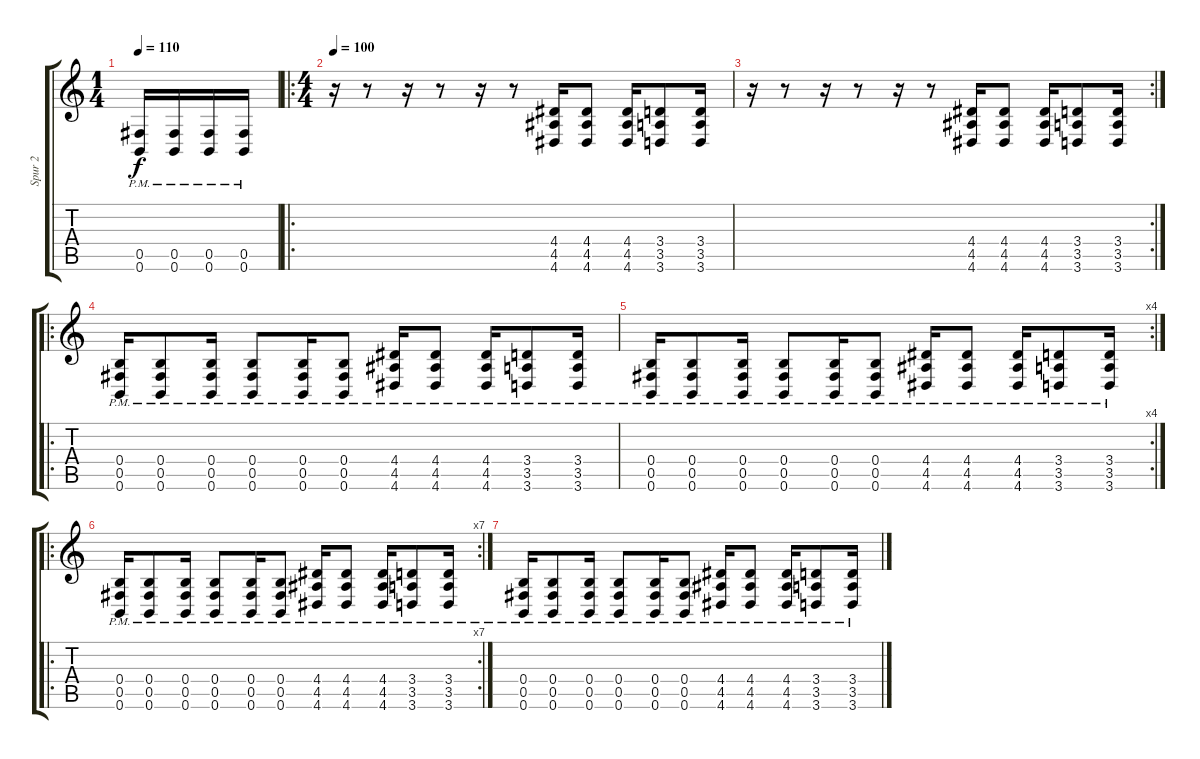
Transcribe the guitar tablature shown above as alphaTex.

\track ("Spur 2" "Spur 2") {instrument distortionguitar}
\staff {score tabs}
\tuning (Db4 Ab3 E3 B2 Gb2 B1) {hide}
\ts (1 4)
\tempo 110
\clef g2
\ks c
(0.5{pm} 0.6).16{dy f} (0.5{pm} 0.6).16 (0.5{pm} 0.6).16 (0.5{pm} 0.6).16 |
\ro
\ts (4 4)
\tempo 100
r.16 r.8 r.16 r.8 r.16 r.8 (4.4 4.5 4.6).16 (4.4 4.5 4.6).8 (4.4 4.5 4.6).16 (3.4 3.5 3.6).8 (3.4 3.5 3.6).16 |
\rc 2
r.16 r.8 r.16 r.8 r.16 r.8 (4.4 4.5 4.6).16 (4.4 4.5 4.6).8 (4.4 4.5 4.6).16 (3.4 3.5 3.6).8 (3.4 3.5 3.6).16 |
\ro
(0.4 0.5{pm} 0.6).16 (0.4 0.5{pm} 0.6).8 (0.4 0.5{pm} 0.6).16 (0.4 0.5{pm} 0.6).8 (0.4 0.5{pm} 0.6).16 (0.4 0.5{pm} 0.6).8 (4.4 4.5{pm} 4.6).16 (4.4 4.5{pm} 4.6).8 (4.4 4.5{pm} 4.6).16 (3.4 3.5{pm} 3.6).8 (3.4 3.5{pm} 3.6).16 |
\rc 4
(0.4 0.5{pm} 0.6).16 (0.4 0.5{pm} 0.6).8 (0.4 0.5{pm} 0.6).16 (0.4 0.5{pm} 0.6).8 (0.4 0.5{pm} 0.6).16 (0.4 0.5{pm} 0.6).8 (4.4 4.5{pm} 4.6).16 (4.4 4.5{pm} 4.6).8 (4.4 4.5{pm} 4.6).16 (3.4 3.5{pm} 3.6).8 (3.4 3.5{pm} 3.6).16 |
\ro
\rc 7
(0.4 0.5{pm} 0.6).16 (0.4 0.5{pm} 0.6).8 (0.4 0.5{pm} 0.6).16 (0.4 0.5{pm} 0.6).8 (0.4 0.5{pm} 0.6).16 (0.4 0.5{pm} 0.6).8 (4.4 4.5{pm} 4.6).16 (4.4 4.5{pm} 4.6).8 (4.4 4.5{pm} 4.6).16 (3.4 3.5{pm} 3.6).8 (3.4 3.5{pm} 3.6).16 |
(0.4 0.5{pm} 0.6).16 (0.4 0.5{pm} 0.6).8 (0.4 0.5{pm} 0.6).16 (0.4 0.5{pm} 0.6).8 (0.4 0.5{pm} 0.6).16 (0.4 0.5{pm} 0.6).8 (4.4 4.5{pm} 4.6).16 (4.4 4.5{pm} 4.6).8 (4.4 4.5{pm} 4.6).16 (3.4 3.5{pm} 3.6).8 (3.4 3.5{pm} 3.6).16
